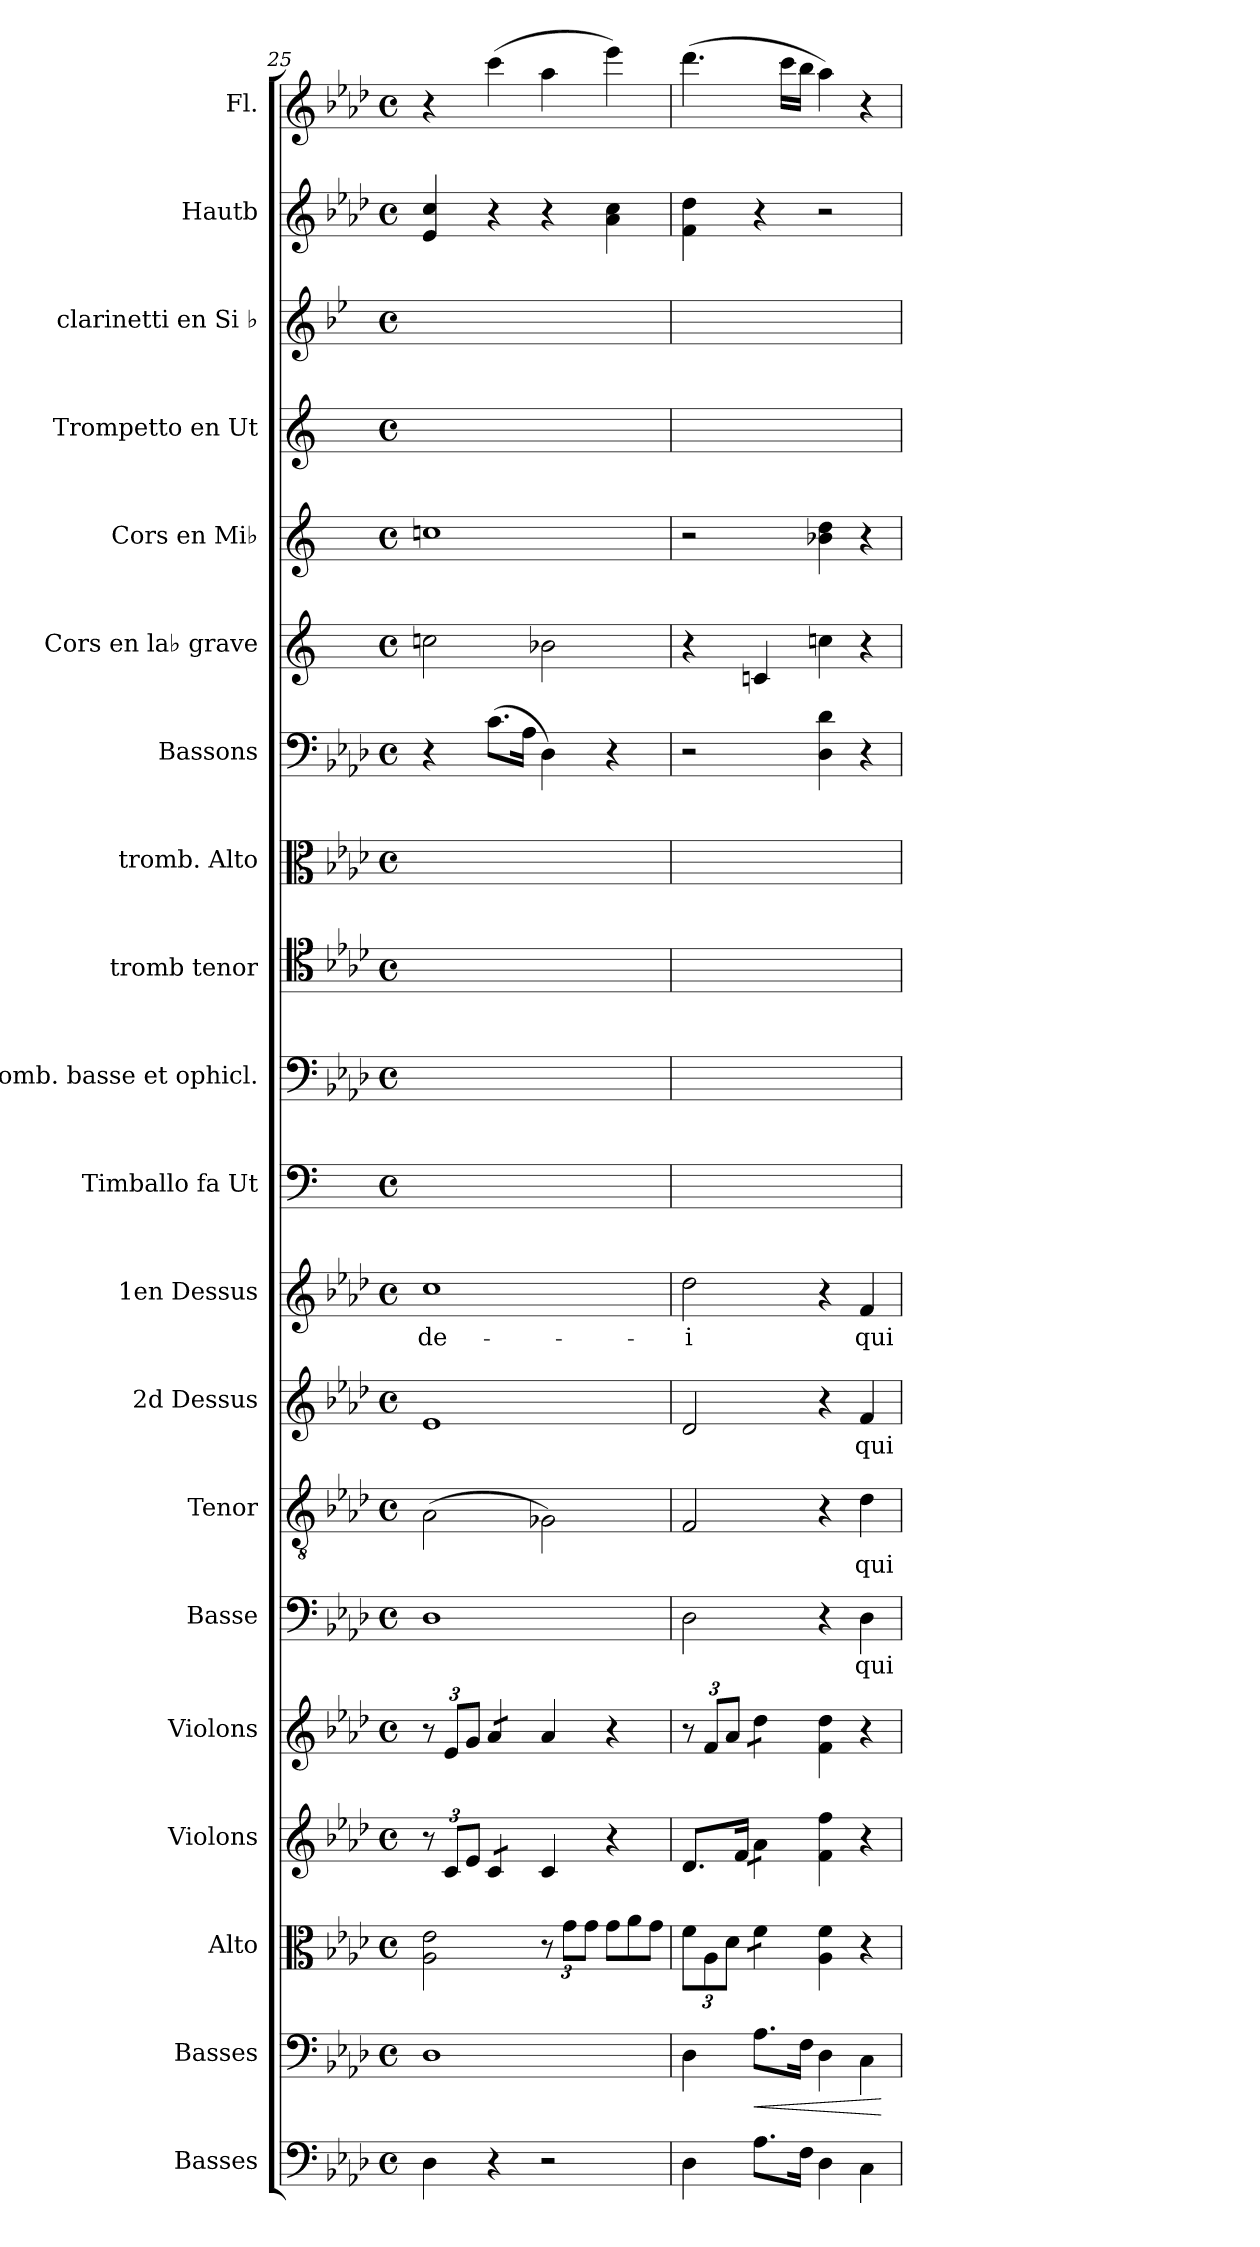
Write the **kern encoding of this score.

**kern	**kern	**dynam	**kern	**kern	**kern	**kern	**text	**kern	**text	**kern	**text	**kern	**text	**kern	**kern	**kern	**kern	**kern	**kern	**kern	**kern	**kern	**kern	**kern
*part20	*part19	*part19	*part18	*part17	*part16	*part15	*part15	*part14	*part14	*part13	*part13	*part12	*part12	*part11	*part10	*part9	*part8	*part7	*part6	*part5	*part4	*part3	*part2	*part1
*staff20	*staff19	*staff19	*staff18	*staff17	*staff16	*staff15	*staff15	*staff14	*staff14	*staff13	*staff13	*staff12	*staff12	*staff11	*staff10	*staff9	*staff8	*staff7	*staff6	*staff5	*staff4	*staff3	*staff2	*staff1
*I"Basses	*I"Basses	*	*I"Alto	*I"Violons	*I"Violons	*I"Basse	*	*I"Tenor	*	*I"2d Dessus	*	*I"1en Dessus	*	*I"Timballo fa Ut	*I"Tromb. basse et ophicl.	*I"tromb tenor	*I"tromb. Alto	*I"Bassons	*I"Cors en la♭ grave	*I"Cors en Mi♭	*I"Trompetto en Ut	*I"clarinetti en Si ♭	*I"Hautb	*I"Fl.
*	*	*	*I'A	*I'Vln	*I'Vln	*I'B	*	*I'T	*	*	*	*	*	*	*I'B	*I'T	*I'A	*I'Bsn	*	*	*	*I'Cl	*	*I'Fl
*clefF4	*clefF4	*	*clefC3	*clefG2	*clefG2	*clefF4	*	*clefGv2	*	*clefG2	*	*clefG2	*	*clefF4	*clefF4	*clefC4	*clefC3	*clefF4	*clefG2	*clefG2	*clefG2	*clefG2	*clefG2	*clefG2
*	*	*	*	*	*	*	*	*	*	*	*	*	*	*	*	*	*	*	*ITrd2c4	*ITrd5c9	*	*ITrd1c2	*	*
*k[b-e-a-d-]	*k[b-e-a-d-]	*	*k[b-e-a-d-]	*k[b-e-a-d-]	*k[b-e-a-d-]	*k[b-e-a-d-]	*	*k[b-e-a-d-]	*	*k[b-e-a-d-]	*	*k[b-e-a-d-]	*	*	*k[b-e-a-d-]	*k[b-e-a-d-]	*k[b-e-a-d-]	*k[b-e-a-d-]	*	*	*	*k[b-e-a-d-]	*k[b-e-a-d-]	*k[b-e-a-d-]
*f:	*f:	*	*f:	*f:	*f:	*f:	*	*f:	*	*f:	*	*f:	*	*	*f:	*f:	*f:	*f:	*	*	*	*f:	*f:	*f:
*M4/4	*M4/4	*	*M4/4	*M4/4	*M4/4	*M4/4	*	*M4/4	*	*M4/4	*	*M4/4	*	*M4/4	*M4/4	*M4/4	*M4/4	*M4/4	*M4/4	*M4/4	*M4/4	*M4/4	*M4/4	*M4/4
*met(c)	*met(c)	*	*met(c)	*met(c)	*met(c)	*met(c)	*	*met(c)	*	*met(c)	*	*met(c)	*	*met(c)	*met(c)	*met(c)	*met(c)	*met(c)	*met(c)	*met(c)	*met(c)	*met(c)	*met(c)	*met(c)
*	*	*	*	*Xbrackettup	*Xbrackettup	*	*	*	*	*	*	*	*	*	*	*	*	*	*	*	*	*	*	*
=25	=25	=25	=25	=25	=25	=25	=25	=25	=25	=25	=25	=25	=25	=25	=25	=25	=25	=25	=25	=25	=25	=25	=25	=25
4D-\	1D-\	.	2A-\ 2e-\	12r	12r	1D-\	.	(2A-\	.	1e-/	.	1cc\	de-	1ryy	1ryy	1ryy	1ryy	4r	2a-X\	1e-X/	1ryy	1ryy	4e-/ 4cc/	4r
.	.	.	.	12c/L	12e-/L	.	.	.	.	.	.	.	.	.	.	.	.	.	.	.	.	.	.	.
.	.	.	.	12e-/J	12g/J	.	.	.	.	.	.	.	.	.	.	.	.	.	.	.	.	.	.	.
*	*	*	*	*tremolo	*	*	*	*	*	*	*	*	*	*	*	*	*	*	*	*	*	*	*	*
*	*	*	*	*	*tremolo	*	*	*	*	*	*	*	*	*	*	*	*	*	*	*	*	*	*	*
4r	.	.	.	8c/L	8a-/L	.	.	.	.	.	.	.	.	.	.	.	.	(8.c\L	.	.	.	.	4r	(4ccc\
.	.	.	.	8c/J	8a-/J	.	.	.	.	.	.	.	.	.	.	.	.	.	.	.	.	.	.	.
*	*	*	*	*	*Xtremolo	*	*	*	*	*	*	*	*	*	*	*	*	*	*	*	*	*	*	*
*	*	*	*	*Xtremolo	*	*	*	*	*	*	*	*	*	*	*	*	*	*	*	*	*	*	*	*
.	.	.	.	.	.	.	.	.	.	.	.	.	.	.	.	.	.	16A-\Jk	.	.	.	.	.	.
*	*	*	*Xbrackettup	*	*	*	*	*	*	*	*	*	*	*	*	*	*	*	*	*	*	*	*	*
2r	.	.	12r	4c/	4a-/	.	.	2G-X\)	.	.	.	.	.	.	.	.	.	4D-\)	2g-X\	.	.	.	4r	4aa-\
.	.	.	12g\L	.	.	.	.	.	.	.	.	.	.	.	.	.	.	.	.	.	.	.	.	.
.	.	.	12g\J	.	.	.	.	.	.	.	.	.	.	.	.	.	.	.	.	.	.	.	.	.
*	*	*	*Xtuplet	*	*	*	*	*	*	*	*	*	*	*	*	*	*	*	*	*	*	*	*	*
.	.	.	12g\L	4r	4r	.	.	.	.	.	.	.	.	.	.	.	.	4r	.	.	.	.	4a-\ 4cc\	4eee-\)
.	.	.	12a-\	.	.	.	.	.	.	.	.	.	.	.	.	.	.	.	.	.	.	.	.	.
.	.	.	12g\J	.	.	.	.	.	.	.	.	.	.	.	.	.	.	.	.	.	.	.	.	.
=26	=26	=26	=26	=26	=26	=26	=26	=26	=26	=26	=26	=26	=26	=26	=26	=26	=26	=26	=26	=26	=26	=26	=26	=26
*	*	*	*tuplet	*	*	*	*	*	*	*	*	*	*	*	*	*	*	*	*	*	*	*	*	*
4D-\	4D-\	.	12f\L	8.d-/L	12r	2D-\	.	2F/	.	2d-/	.	2dd-\	-i	1ryy	1ryy	1ryy	1ryy	2r	4r	2r	1ryy	1ryy	4f\ 4dd-\	(4.ddd-\
.	.	.	12A-\	.	12f/L	.	.	.	.	.	.	.	.	.	.	.	.	.	.	.	.	.	.	.
.	.	.	12d-\J	.	12a-/J	.	.	.	.	.	.	.	.	.	.	.	.	.	.	.	.	.	.	.
.	.	.	.	16f/Jk	.	.	.	.	.	.	.	.	.	.	.	.	.	.	.	.	.	.	.	.
!	!	!LO:HP:b	!	!	!	!	!	!	!	!	!	!	!	!	!	!	!	!	!	!	!	!	!	!
*	*	*	*tremolo	*	*	*	*	*	*	*	*	*	*	*	*	*	*	*	*	*	*	*	*	*
*	*	*	*	*tremolo	*	*	*	*	*	*	*	*	*	*	*	*	*	*	*	*	*	*	*	*
*	*	*	*	*	*tremolo	*	*	*	*	*	*	*	*	*	*	*	*	*	*	*	*	*	*	*
8.A-\L	8.A-\L	<	8f\L	8a-\L	8dd-\L	.	.	.	.	.	.	.	.	.	.	.	.	.	4A-X/	.	.	.	4r	.
.	.	.	8f\J	8a-\J	8dd-\J	.	.	.	.	.	.	.	.	.	.	.	.	.	.	.	.	.	.	16ccc\LL
*	*	*	*	*	*Xtremolo	*	*	*	*	*	*	*	*	*	*	*	*	*	*	*	*	*	*	*
*	*	*	*	*Xtremolo	*	*	*	*	*	*	*	*	*	*	*	*	*	*	*	*	*	*	*	*
*	*	*	*Xtremolo	*	*	*	*	*	*	*	*	*	*	*	*	*	*	*	*	*	*	*	*	*
16F\Jk	16F\Jk	.	.	.	.	.	.	.	.	.	.	.	.	.	.	.	.	.	.	.	.	.	.	16bb-\JJ
4D-\	4D-\	.	4A-\ 4f\	4f\ 4ff\	4f\ 4dd-\	4r	.	4r	.	4r	.	4r	.	.	.	.	.	4D-\ 4d-\	4a-X\	4d-X\ 4f\	.	.	2r	4aa-\)
!	!	!	!	!	!	!	!LO:LY:i	!	!LO:LY:i	!	!LO:LY:i	!	!	!	!	!	!	!	!	!	!	!	!	!
4C\	4C\	.	4r	4r	4r	4D-\	qui	4d-\	qui	4f/	qui	4f/	qui	.	.	.	.	4r	4r	4r	.	.	.	4r
.	.	[	.	.	.	.	.	.	.	.	.	.	.	.	.	.	.	.	.	.	.	.	.	.
=	=	=	=	=	=	=	=	=	=	=	=	=	=	=	=	=	=	=	=	=	=	=	=	=
*-	*-	*-	*-	*-	*-	*-	*-	*-	*-	*-	*-	*-	*-	*-	*-	*-	*-	*-	*-	*-	*-	*-	*-	*-
